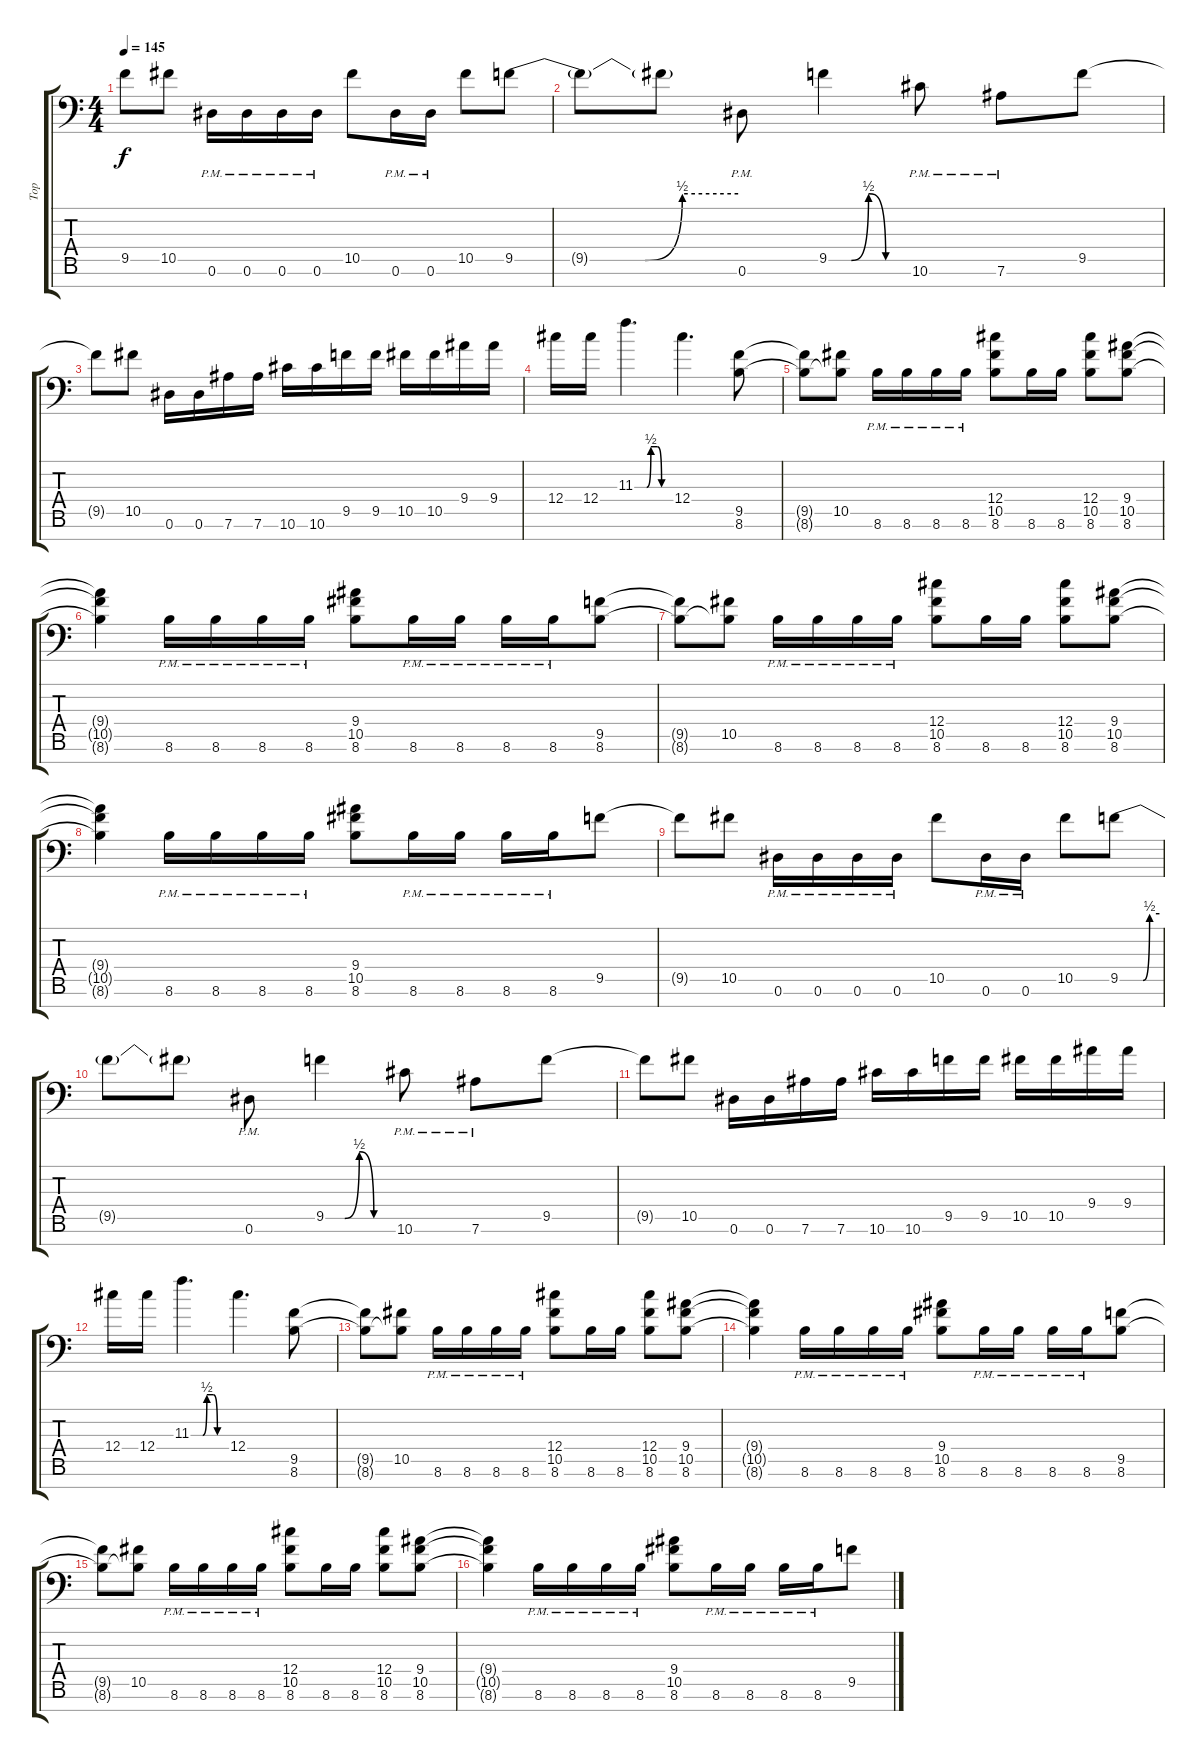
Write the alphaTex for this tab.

\track ("Top" "Top") {instrument distortionguitar}
\staff {score tabs}
\tuning (Eb4 Bb3 Gb3 Db3 Ab2 Eb2 Bb1) {hide}
\ts (4 4)
\tempo 145
\clef f4
\ks c
9.5{t}.8{dy f} 10.5.8 0.6{pm}.16 0.6{pm}.16 0.6{pm}.16 0.6{pm}.16 10.5.8 0.6{pm}.16 0.6{pm}.16 10.5.8 9.5{be (custom 0 0 35 0 45 2 60 2)}.8 |
9.5{t}.8 9.5{t}.8 0.6{pm}.8 9.5{be (custom 0 0 17 0 30 2 43 0 60 0)}.4 10.6{pm}.8 7.6{pm}.8 9.5.8 |
9.5{t}.8 10.5.8 0.6.16 0.6.16 7.6.16 7.6.16 10.6.16 10.6.16 9.5.16 9.5.16 10.5.16 10.5.16 9.4.16 9.4.16 |
12.4.16 12.4.16 11.3{be (custom 0 0 20 0 27 2 38 2 45 0 60 0)}.4{d} 12.4.4{d} (9.5 8.6).8 |
(9.5{t} 8.6{t}).8{volume 8} (10.5 8.6{t}).8 8.6{pm}.16 8.6{pm}.16 8.6{pm}.16 8.6{pm}.16 (12.4 10.5 8.6).8 8.6.16 8.6.16 (12.4 10.5 8.6).8 (9.4 10.5 8.6).8 |
(9.4{t} 10.5{t} 8.6{t}).4 8.6{pm}.16 8.6{pm}.16 8.6{pm}.16 8.6{pm}.16 (9.4 10.5 8.6).8 8.6{pm}.16 8.6{pm}.16 8.6{pm}.16 8.6{pm}.16 (9.5 8.6).8 |
(9.5{t} 8.6{t}).8 (10.5 8.6{t}).8 8.6{pm}.16 8.6{pm}.16 8.6{pm}.16 8.6{pm}.16 (12.4 10.5 8.6).8 8.6.16 8.6.16 (12.4 10.5 8.6).8 (9.4 10.5 8.6).8 |
(9.4{t} 10.5{t} 8.6{t}).4 8.6{pm}.16 8.6{pm}.16 8.6{pm}.16 8.6{pm}.16 (9.4 10.5 8.6).8 8.6{pm}.16 8.6{pm}.16 8.6{pm}.16 8.6{pm}.16 9.5.8 |
9.5{t}.8{volume 5} 10.5.8 0.6{pm}.16 0.6{pm}.16 0.6{pm}.16 0.6{pm}.16 10.5.8 0.6{pm}.16 0.6{pm}.16 10.5.8 9.5{be (custom 0 0 35 0 45 2 60 2)}.8 |
9.5{t}.8 9.5{t}.8 0.6{pm}.8 9.5{be (custom 0 0 17 0 30 2 43 0 60 0)}.4 10.6{pm}.8 7.6{pm}.8 9.5.8 |
9.5{t}.8 10.5.8 0.6.16 0.6.16 7.6.16 7.6.16 10.6.16 10.6.16 9.5.16 9.5.16 10.5.16 10.5.16 9.4.16 9.4.16 |
12.4.16 12.4.16 11.3{be (custom 0 0 20 0 27 2 38 2 45 0 60 0)}.4{d} 12.4.4{d} (9.5 8.6).8 |
(9.5{t} 8.6{t}).8{volume 0} (10.5 8.6{t}).8 8.6{pm}.16 8.6{pm}.16 8.6{pm}.16 8.6{pm}.16 (12.4 10.5 8.6).8 8.6.16 8.6.16 (12.4 10.5 8.6).8 (9.4 10.5 8.6).8 |
(9.4{t} 10.5{t} 8.6{t}).4 8.6{pm}.16 8.6{pm}.16 8.6{pm}.16 8.6{pm}.16 (9.4 10.5 8.6).8 8.6{pm}.16 8.6{pm}.16 8.6{pm}.16 8.6{pm}.16 (9.5 8.6).8 |
(9.5{t} 8.6{t}).8 (10.5 8.6{t}).8 8.6{pm}.16 8.6{pm}.16 8.6{pm}.16 8.6{pm}.16 (12.4 10.5 8.6).8 8.6.16 8.6.16 (12.4 10.5 8.6).8 (9.4 10.5 8.6).8 |
(9.4{t} 10.5{t} 8.6{t}).4 8.6{pm}.16 8.6{pm}.16 8.6{pm}.16 8.6{pm}.16 (9.4 10.5 8.6).8 8.6{pm}.16 8.6{pm}.16 8.6{pm}.16 8.6{pm}.16 9.5.8
